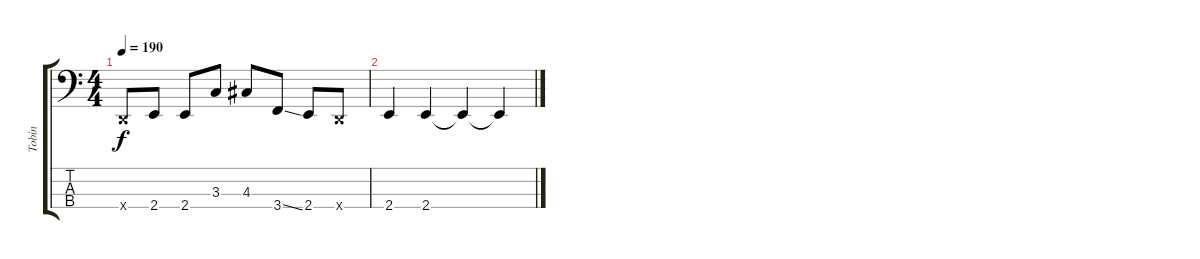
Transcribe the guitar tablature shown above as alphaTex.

\track ("Tobin" "Tobin") {instrument electricbassfinger}
\staff {score tabs}
\tuning (G2 D2 A1 D1) {hide}
\ts (4 4)
\tempo 190
\clef f4
\ks c
0.4{x}.8{dy f} 2.4.8 2.4.8 3.3.8 4.3.8 3.4{ss}.8 2.4.8 0.4{x}.8 |
2.4.4 2.4.4 2.4{t}.4 2.4{t}.4
